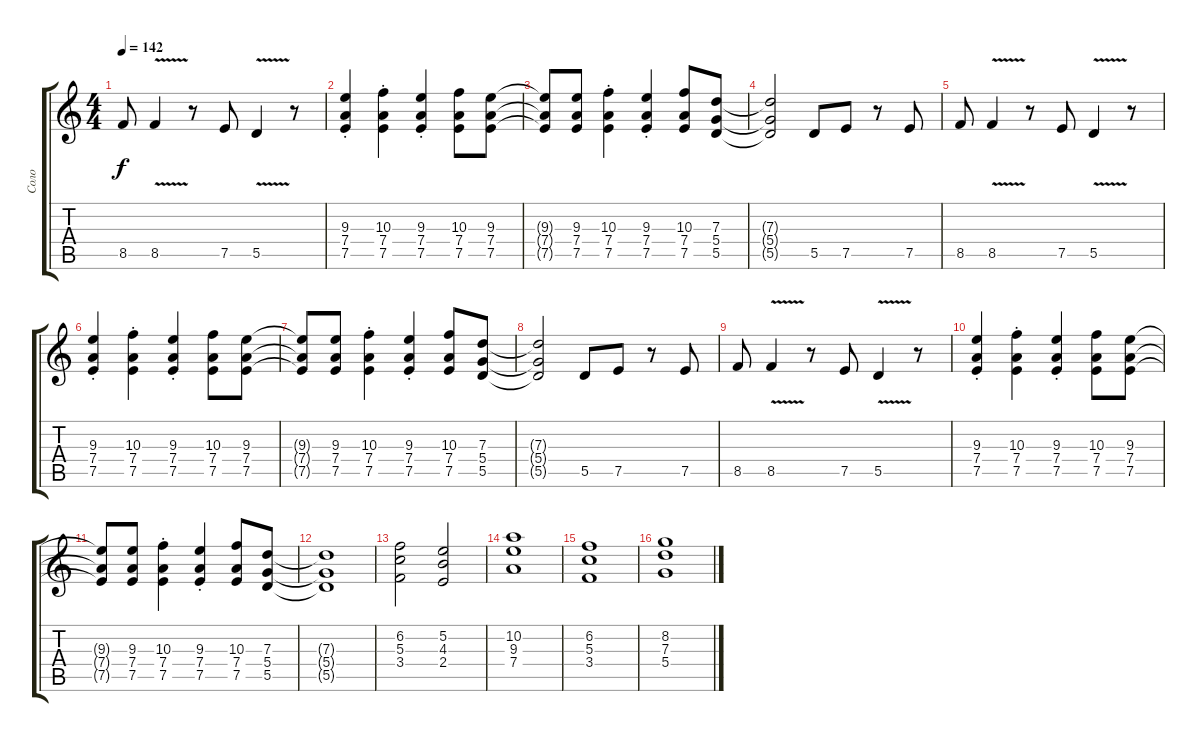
\track ("Соло" "Соло") {instrument acousticguitarsteel}
\staff {score tabs}
\tuning (E4 B3 G3 D3 A2 E2) {hide}
\ts (4 4)
\tempo 142
\clef g2
\ks c
8.5.8{dy f} 8.5{v}.4 r.8 7.5.8 5.5{v}.4 r.8 |
(9.3{st} 7.4{st} 7.5{st}).4 (10.3{st} 7.4{st} 7.5{st}).4 (9.3{st} 7.4{st} 7.5{st}).4 (10.3 7.4 7.5).8 (9.3 7.4 7.5).8 |
(9.3{t} 7.4{t} 7.5{t}).8 (9.3 7.4 7.5).8 (10.3{st} 7.4{st} 7.5{st}).4 (9.3{st} 7.4{st} 7.5{st}).4 (10.3 7.4 7.5).8 (7.3 5.4 5.5).8 |
(7.3{t} 5.4{t} 5.5{t}).2 5.5.8 7.5.8 r.8 7.5.8 |
8.5.8 8.5{v}.4 r.8 7.5.8 5.5{v}.4 r.8 |
(9.3{st} 7.4{st} 7.5{st}).4 (10.3{st} 7.4{st} 7.5{st}).4 (9.3{st} 7.4{st} 7.5{st}).4 (10.3 7.4 7.5).8 (9.3 7.4 7.5).8 |
(9.3{t} 7.4{t} 7.5{t}).8 (9.3 7.4 7.5).8 (10.3{st} 7.4{st} 7.5{st}).4 (9.3{st} 7.4{st} 7.5{st}).4 (10.3 7.4 7.5).8 (7.3 5.4 5.5).8 |
(7.3{t} 5.4{t} 5.5{t}).2 5.5.8 7.5.8 r.8 7.5.8 |
8.5.8 8.5{v}.4 r.8 7.5.8 5.5{v}.4 r.8 |
(9.3{st} 7.4{st} 7.5{st}).4 (10.3{st} 7.4{st} 7.5{st}).4 (9.3{st} 7.4{st} 7.5{st}).4 (10.3 7.4 7.5).8 (9.3 7.4 7.5).8 |
(9.3{t} 7.4{t} 7.5{t}).8 (9.3 7.4 7.5).8 (10.3{st} 7.4{st} 7.5{st}).4 (9.3{st} 7.4{st} 7.5{st}).4 (10.3 7.4 7.5).8 (7.3 5.4 5.5).8 |
(7.3{t} 5.4{t} 5.5{t}).1{instrument distortionguitar} |
(6.2 5.3 3.4).2 (5.2 4.3 2.4).2 |
(10.2 9.3 7.4).1 |
(6.2 5.3 3.4).1 |
(8.2 7.3 5.4).1
